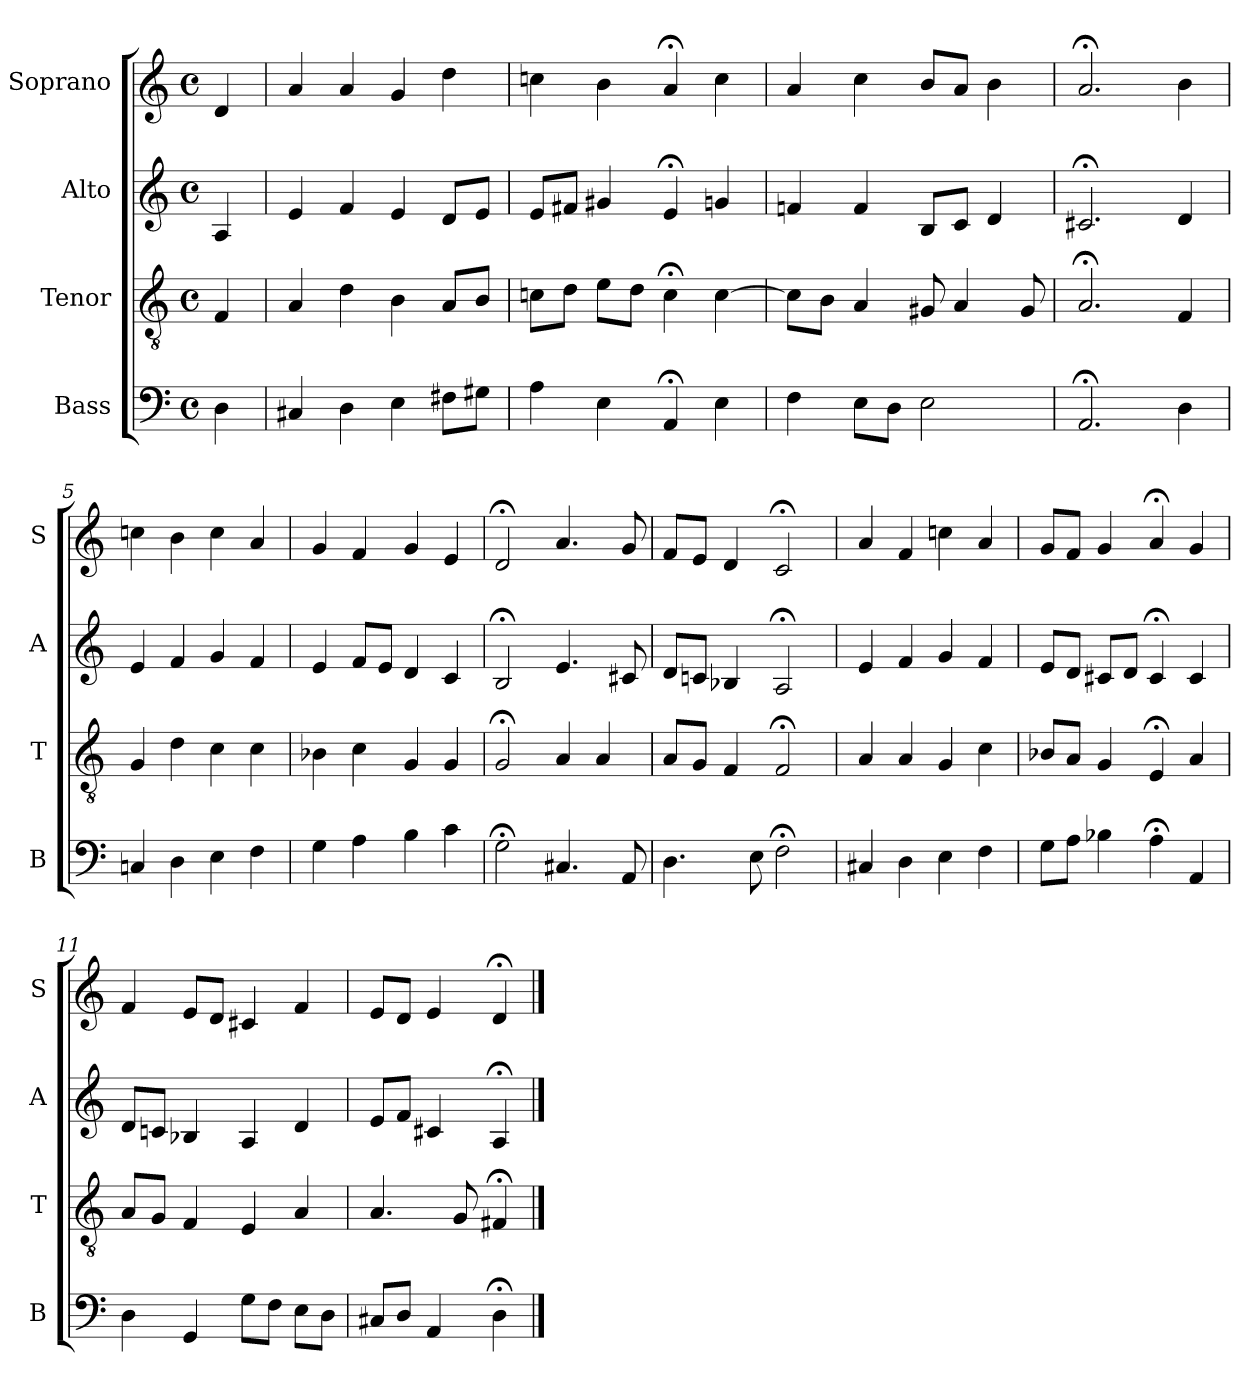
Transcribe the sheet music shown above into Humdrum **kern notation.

**kern	**kern	**kern	**kern
*part4	*part3	*part2	*part1
*staff4	*staff3	*staff2	*staff1
*I"Bass	*I"Tenor	*I"Alto	*I"Soprano
*I'B	*I'T	*I'A	*I'S
*clefF4	*clefGv2	*clefG2	*clefG2
*k[]	*k[]	*k[]	*k[]
*D:dor	*D:dor	*D:dor	*D:dor
*M4/4	*M4/4	*M4/4	*M4/4
*met(c)	*met(c)	*met(c)	*met(c)
*MM100	*MM100	*MM100	*MM100
=	=	=	=
4D	4F	4A	4d
=1	=1	=1	=1
4C#X	4A	4e	4a
4D	4d	4f	4a
4E	4B	4e	4g
8F#XL	8AL	8dL	4dd
8G#XJ	8BJ	8eJ	.
=2	=2	=2	=2
4A	8cnL	8eL	4ccn
.	8dJ	8f#XJ	.
4E	8eL	4g#X	4b
.	8dJ	.	.
4AA;<	4c;<	4e;<	4a;<
4E	[4c	4gn	4cc
=3	=3	=3	=3
4F	8cL]	4fn	4a
.	8BJ	.	.
8EL	4A	4f	4cc
8DJ	.	.	.
2E	8G#X	8BL	8bL
.	4A	8cJ	8aJ
.	.	4d	4b
.	8G#	.	.
=4	=4	=4	=4
2.AA;<	2.A;<	2.c#X;<	2.a;<
4D	4F	4d	4b
=5	=5	=5	=5
4Cn	4G	4e	4ccn
4D	4d	4f	4b
4E	4c	4g	4cc
4F	4c	4f	4a
=6	=6	=6	=6
4G	4B-X	4e	4g
4A	4c	8fL	4f
.	.	8eJ	.
4B	4G	4d	4g
4c	4G	4c	4e
=7	=7	=7	=7
2G;<	2G;<	2B;<	2d;<
4.C#X	4A	4.e	4.a
.	4A	.	.
8AA	.	8c#X	8g
=8	=8	=8	=8
4.D	8AL	8dL	8fL
.	8GJ	8cnJ	8eJ
.	4F	4B-X	4d
8E	.	.	.
2F;<	2F;<	2A;<	2c;<
=9	=9	=9	=9
4C#X	4A	4e	4a
4D	4A	4f	4f
4E	4G	4g	4ccn
4F	4c	4f	4a
=10	=10	=10	=10
8GL	8B-XL	8eL	8gL
8AJ	8AJ	8dJ	8fJ
4B-X	4G	8c#XL	4g
.	.	8dJ	.
4A;<	4E;<	4c#;<	4a;<
4AA	4A	4c#	4g
=11	=11	=11	=11
4D	8AL	8dL	4f
.	8GJ	8cnJ	.
4GG	4F	4B-X	8eL
.	.	.	8dJ
8GL	4E	4A	4c#X
8FJ	.	.	.
8EL	4A	4d	4f
8DJ	.	.	.
=12	=12	=12	=12
8C#XL	4.A	8eL	8eL
8DJ	.	8fJ	8dJ
4AA	.	4c#X	4e
.	8G	.	.
4D;<	4F#X;<	4A;<	4d;<
==	==	==	==
*-	*-	*-	*-
